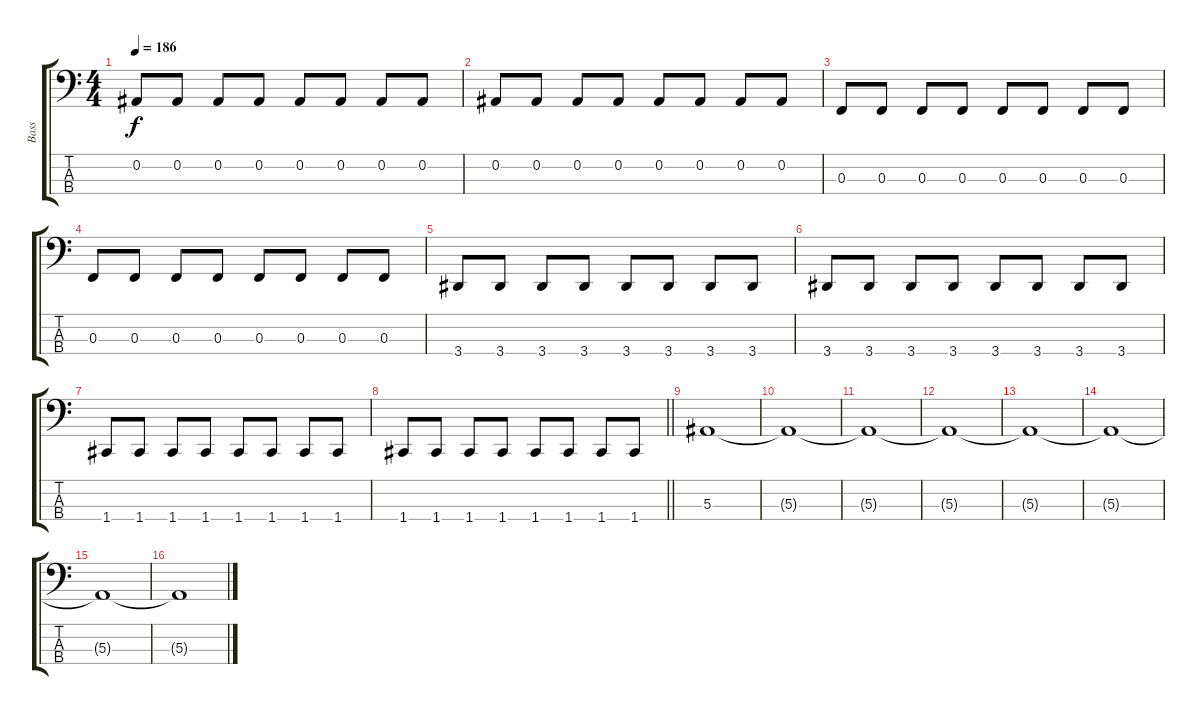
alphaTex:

\track ("Bass" "Bass") {instrument electricbasspick}
\staff {score tabs}
\tuning (Eb2 Bb1 F1 C1) {hide}
\ts (4 4)
\tempo 186
\clef f4
\ks c
0.2.8{dy f} 0.2.8 0.2.8 0.2.8 0.2.8 0.2.8 0.2.8 0.2.8 |
0.2.8 0.2.8 0.2.8 0.2.8 0.2.8 0.2.8 0.2.8 0.2.8 |
0.3.8 0.3.8 0.3.8 0.3.8 0.3.8 0.3.8 0.3.8 0.3.8 |
0.3.8 0.3.8 0.3.8 0.3.8 0.3.8 0.3.8 0.3.8 0.3.8 |
3.4.8 3.4.8 3.4.8 3.4.8 3.4.8 3.4.8 3.4.8 3.4.8 |
3.4.8 3.4.8 3.4.8 3.4.8 3.4.8 3.4.8 3.4.8 3.4.8 |
1.4.8 1.4.8 1.4.8 1.4.8 1.4.8 1.4.8 1.4.8 1.4.8 |
\barLineRight lightlight
1.4.8 1.4.8 1.4.8 1.4.8 1.4.8 1.4.8 1.4.8 1.4.8 |
\section ("" "")
5.3.1 |
5.3{t}.1 |
5.3{t}.1{volume 12} |
5.3{t}.1 |
5.3{t}.1 |
5.3{t}.1 |
5.3{t}.1 |
5.3{t}.1
